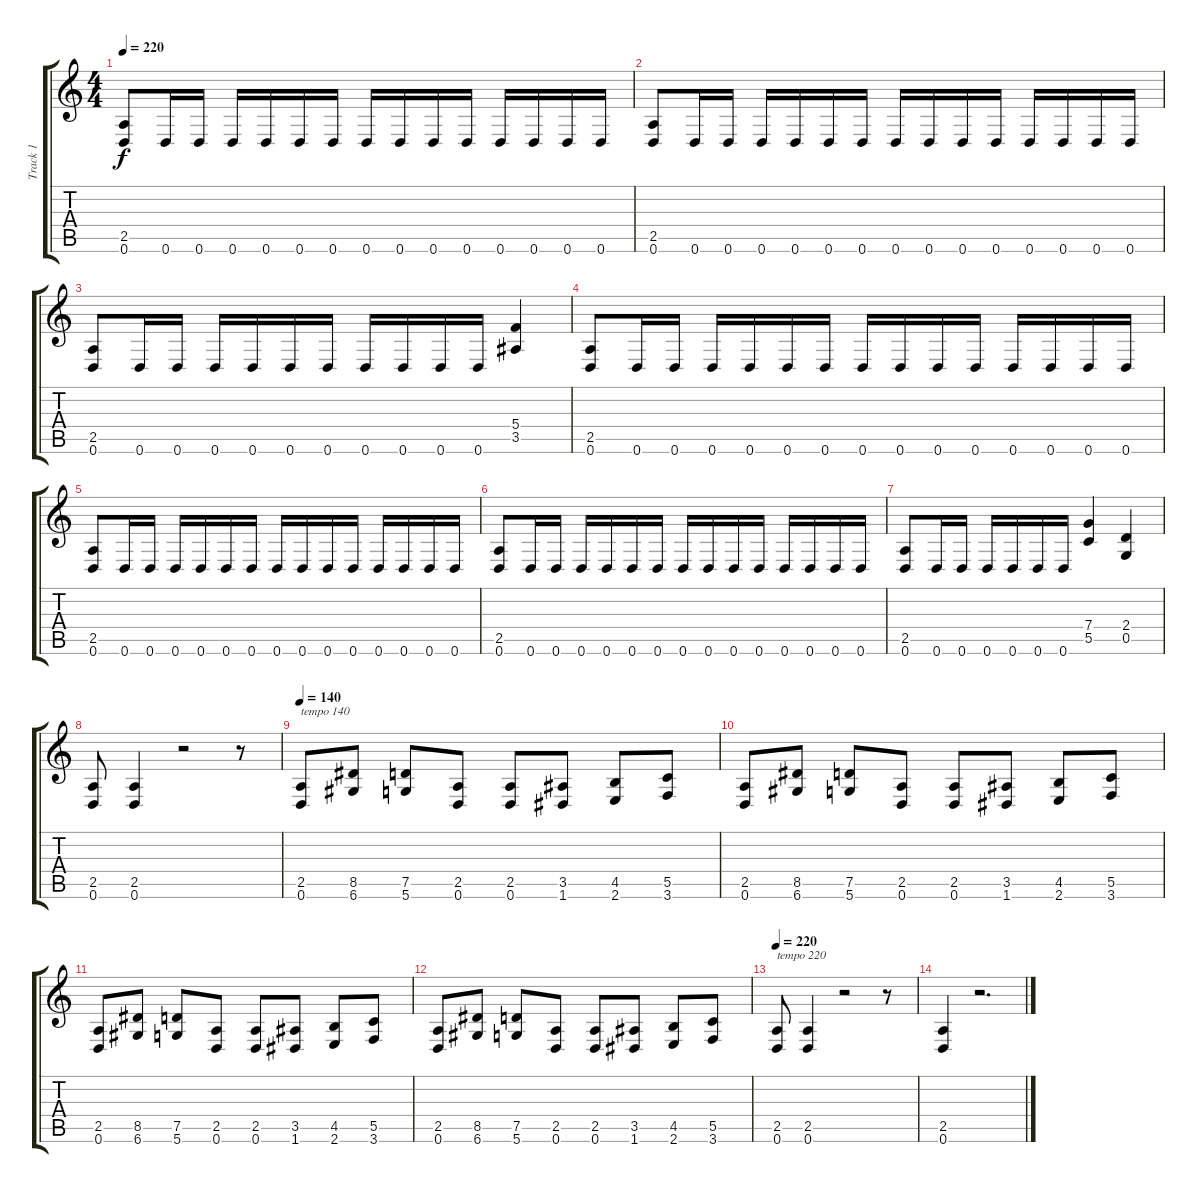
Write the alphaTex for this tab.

\track ("Track 1" "Track 1") {instrument distortionguitar}
\staff {score tabs}
\tuning (D4 A3 F3 C3 G2 D2) {hide}
\ts (4 4)
\tempo 220
\clef g2
\ks c
(2.5 0.6).8{dy f} 0.6.16 0.6.16 0.6.16 0.6.16 0.6.16 0.6.16 0.6.16 0.6.16 0.6.16 0.6.16 0.6.16 0.6.16 0.6.16 0.6.16 |
(2.5 0.6).8 0.6.16 0.6.16 0.6.16 0.6.16 0.6.16 0.6.16 0.6.16 0.6.16 0.6.16 0.6.16 0.6.16 0.6.16 0.6.16 0.6.16 |
(2.5 0.6).8 0.6.16 0.6.16 0.6.16 0.6.16 0.6.16 0.6.16 0.6.16 0.6.16 0.6.16 0.6.16 (5.4 3.5).4 |
(2.5 0.6).8 0.6.16 0.6.16 0.6.16 0.6.16 0.6.16 0.6.16 0.6.16 0.6.16 0.6.16 0.6.16 0.6.16 0.6.16 0.6.16 0.6.16 |
(2.5 0.6).8 0.6.16 0.6.16 0.6.16 0.6.16 0.6.16 0.6.16 0.6.16 0.6.16 0.6.16 0.6.16 0.6.16 0.6.16 0.6.16 0.6.16 |
(2.5 0.6).8 0.6.16 0.6.16 0.6.16 0.6.16 0.6.16 0.6.16 0.6.16 0.6.16 0.6.16 0.6.16 0.6.16 0.6.16 0.6.16 0.6.16 |
(2.5 0.6).8 0.6.16 0.6.16 0.6.16 0.6.16 0.6.16 0.6.16 (7.4 5.5).4 (2.4 0.5).4 |
(2.5 0.6).8 (2.5 0.6).4 r.2 r.8 |
\tempo 140
(2.5 0.6).8{txt "tempo 140"} (8.5 6.6).8 (7.5 5.6).8 (2.5 0.6).8 (2.5 0.6).8 (3.5 1.6).8 (4.5 2.6).8 (5.5 3.6).8 |
(2.5 0.6).8 (8.5 6.6).8 (7.5 5.6).8 (2.5 0.6).8 (2.5 0.6).8 (3.5 1.6).8 (4.5 2.6).8 (5.5 3.6).8 |
(2.5 0.6).8 (8.5 6.6).8 (7.5 5.6).8 (2.5 0.6).8 (2.5 0.6).8 (3.5 1.6).8 (4.5 2.6).8 (5.5 3.6).8 |
(2.5 0.6).8 (8.5 6.6).8 (7.5 5.6).8 (2.5 0.6).8 (2.5 0.6).8 (3.5 1.6).8 (4.5 2.6).8 (5.5 3.6).8 |
\tempo 220
(2.5 0.6).8{txt "tempo 220"} (2.5 0.6).4 r.2 r.8 |
(2.5 0.6).4 r.2{d}
